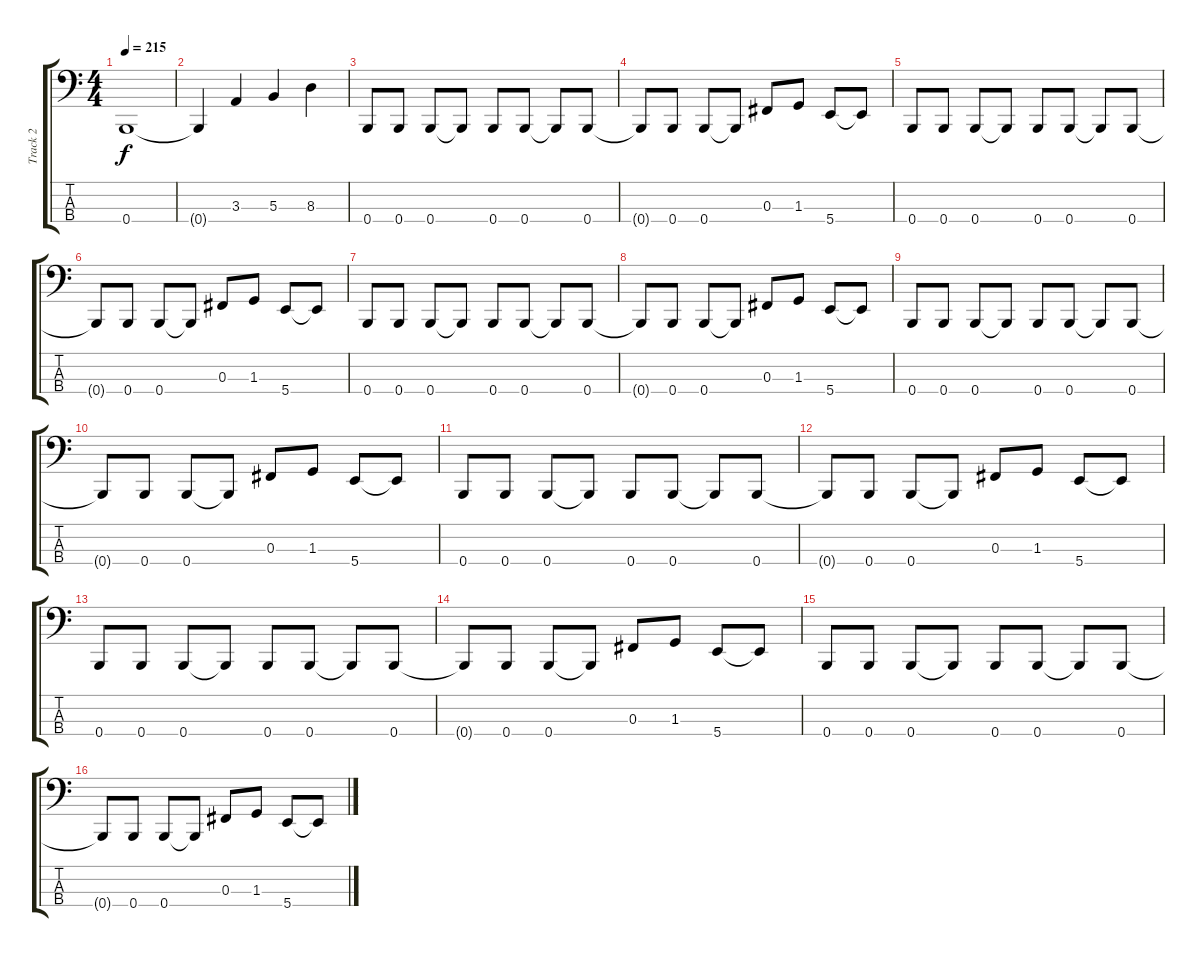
\track ("Track 2" "Track 2") {instrument electricbassfinger}
\staff {score tabs}
\tuning (E2 B1 Gb1 B0) {hide}
\ts (4 4)
\tempo 215
\clef f4
\ks c
0.4{t}.1{dy f} |
0.4{t}.4 3.3.4 5.3.4 8.3.4 |
0.4.8 0.4.8 0.4.8 0.4{t}.8 0.4.8 0.4.8 0.4{t}.8 0.4.8 |
0.4{t}.8 0.4.8 0.4.8 0.4{t}.8 0.3.8 1.3.8 5.4.8 5.4{t}.8 |
0.4.8 0.4.8 0.4.8 0.4{t}.8 0.4.8 0.4.8 0.4{t}.8 0.4.8 |
0.4{t}.8 0.4.8 0.4.8 0.4{t}.8 0.3.8 1.3.8 5.4.8 5.4{t}.8 |
0.4.8 0.4.8 0.4.8 0.4{t}.8 0.4.8 0.4.8 0.4{t}.8 0.4.8 |
0.4{t}.8 0.4.8 0.4.8 0.4{t}.8 0.3.8 1.3.8 5.4.8 5.4{t}.8 |
0.4.8 0.4.8 0.4.8 0.4{t}.8 0.4.8 0.4.8 0.4{t}.8 0.4.8 |
0.4{t}.8 0.4.8 0.4.8 0.4{t}.8 0.3.8 1.3.8 5.4.8 5.4{t}.8 |
0.4.8 0.4.8 0.4.8 0.4{t}.8 0.4.8 0.4.8 0.4{t}.8 0.4.8 |
0.4{t}.8 0.4.8 0.4.8 0.4{t}.8 0.3.8 1.3.8 5.4.8 5.4{t}.8 |
0.4.8 0.4.8 0.4.8 0.4{t}.8 0.4.8 0.4.8 0.4{t}.8 0.4.8 |
0.4{t}.8 0.4.8 0.4.8 0.4{t}.8 0.3.8 1.3.8 5.4.8 5.4{t}.8 |
0.4.8 0.4.8 0.4.8 0.4{t}.8 0.4.8 0.4.8 0.4{t}.8 0.4.8 |
0.4{t}.8 0.4.8 0.4.8 0.4{t}.8 0.3.8 1.3.8 5.4.8 5.4{t}.8
